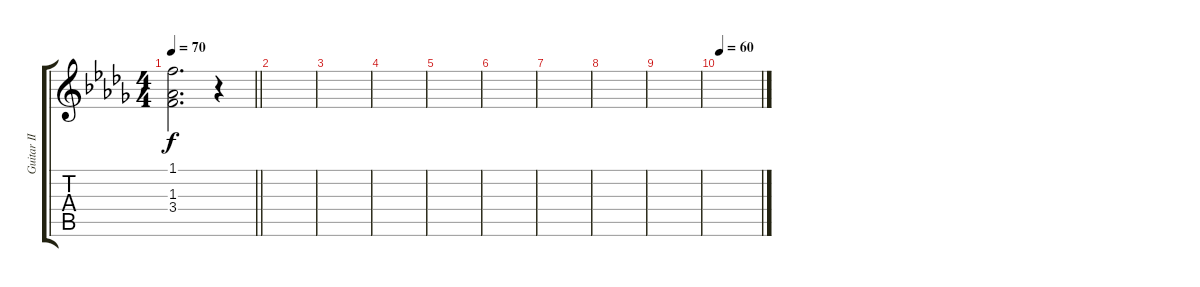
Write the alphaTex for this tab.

\track ("Guitar II (Hirasawa Yui)" "Guitar II ") {instrument acousticguitarsteel}
\staff {score tabs}
\tuning (E4 B3 G3 D3 A2 E2) {hide}
\ts (4 4)
\tempo 70
\clef g2
\barLineRight lightlight
\ks db
(1.1 1.3{t} 3.4).2{d dy f} r.4 |
|
|
|
|
|
|
|
|
\tempo 60
